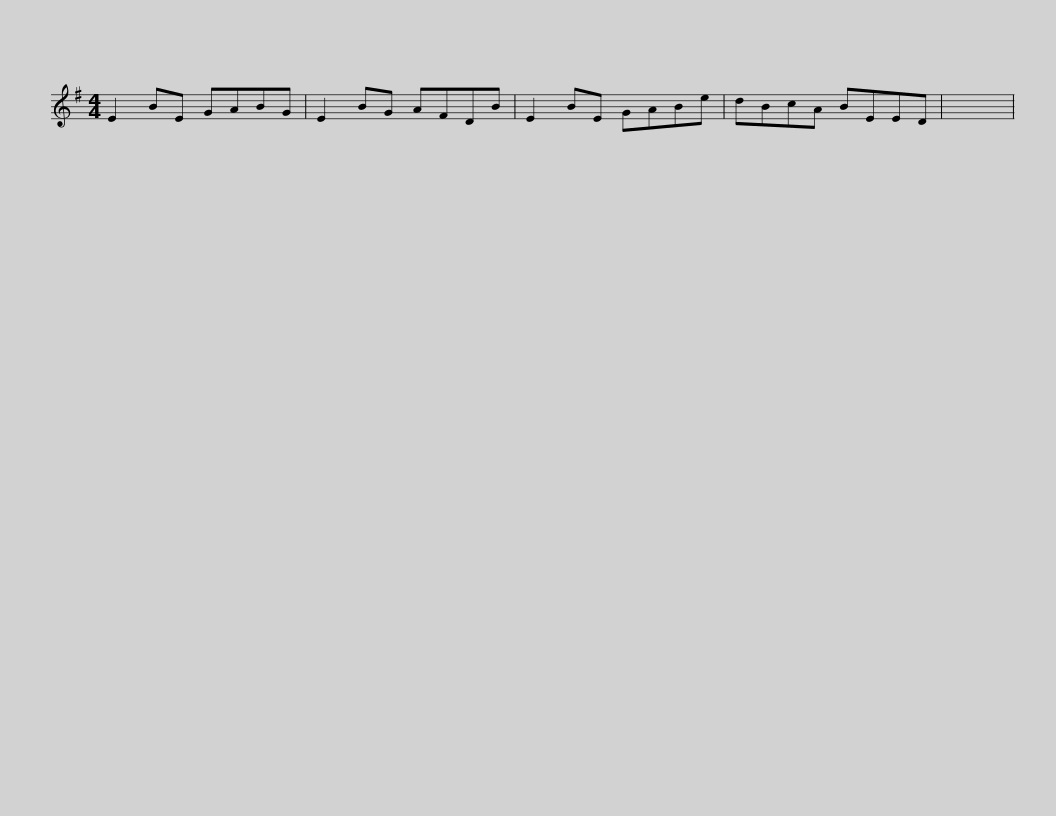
X:1
L:1/8
M:4/4
I:linebreak $
K:Emin
V:1 treble
V:1
 E2 BE GABG | E2 BG AFDB | E2 BE GABe | dBcA BEED | x8 | %5
